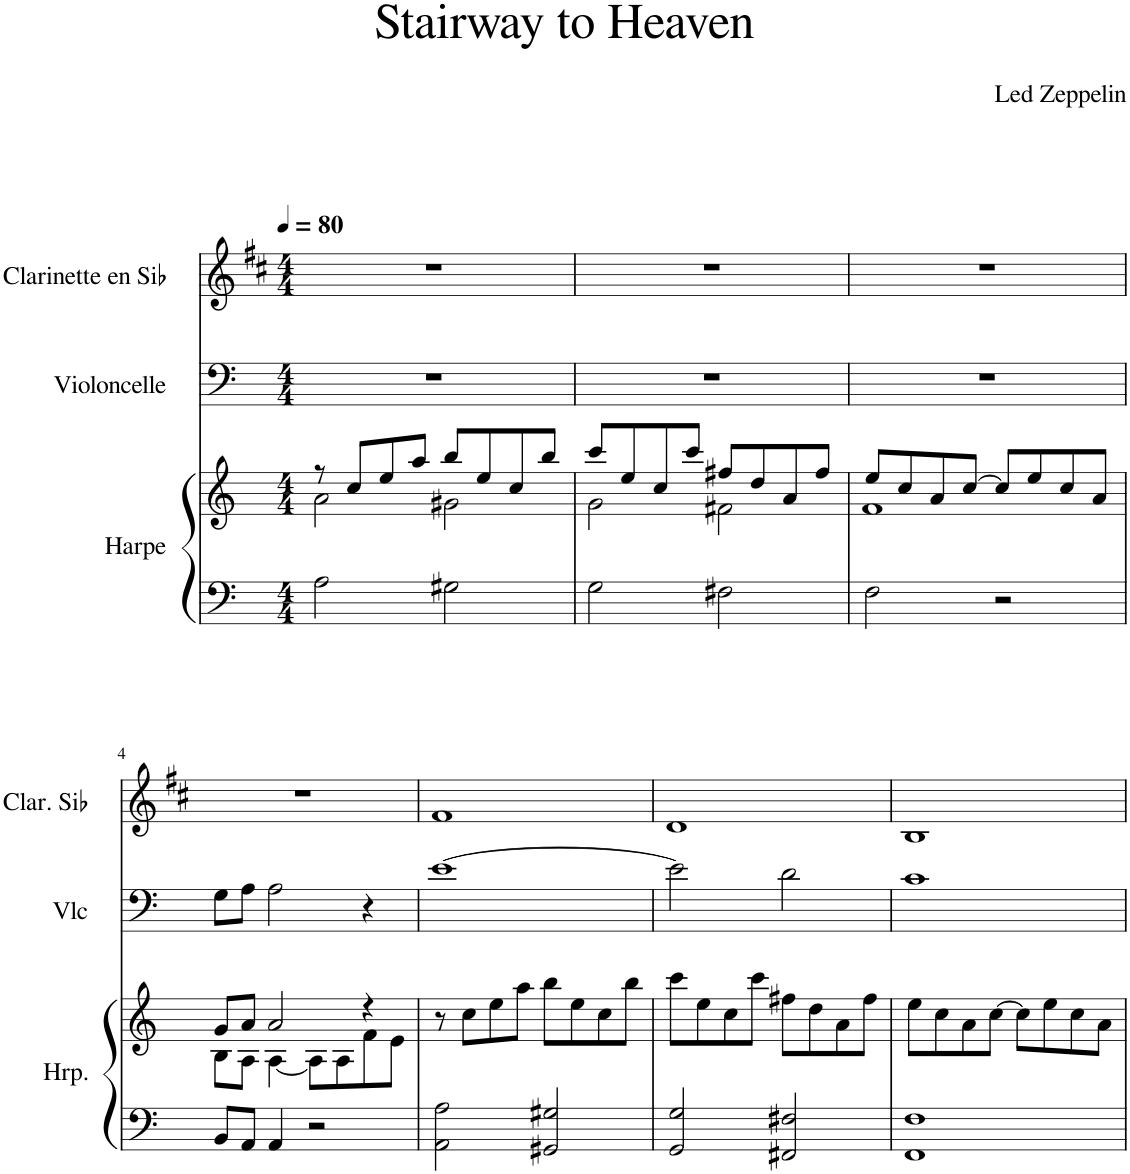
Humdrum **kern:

**kern	**kern	**kern	**kern
*part3	*part3	*part2	*part1
*staff4	*staff3	*staff2	*staff1
*I"Harpe	*	*I"Violoncelle	*I"Clarinette en Sib
*I'Hrp.	*	*I'Vlc	*I'Clar. Sib
*clefF4	*clefG2	*clefF4	*clefG2
*	*	*	*Trd1c2
*k[]	*k[]	*k[]	*k[f#c#]
*M4/4	*M4/4	*M4/4	*M4/4
*MM80	*MM80	*MM80	*MM80
=1	=1	=1	=1
*	*^	*	*
2A\	8r	2a\	1r	1r
.	8cc/L	.	.	.
.	8ee/	.	.	.
.	8aa/J	.	.	.
2G#X\	8bb/L	2g#X\	.	.
.	8ee/	.	.	.
.	8cc/	.	.	.
.	8bb/J	.	.	.
=2	=2	=2	=2	=2
2G\	8ccc/L	2g\	1r	1r
.	8ee/	.	.	.
.	8cc/	.	.	.
.	8ccc/J	.	.	.
2F#X\	8ff#X/L	2f#X\	.	.
.	8dd/	.	.	.
.	8a/	.	.	.
.	8ff#/J	.	.	.
=3	=3	=3	=3	=3
2F\	8ee/L	1f	1r	1r
.	8cc/	.	.	.
.	8a/	.	.	.
.	[8cc/J	.	.	.
2r	8cc/L]	.	.	.
.	8ee/	.	.	.
.	8cc/	.	.	.
.	8a/J	.	.	.
!!LO:LB:g=z
=4	=4	=4	=4	=4
8BB/L	8g/L	8B\L	8G\L	1r
8AA/J	8a/J	8A\J	8A\J	.
4AA/	2a/	[4A\	2A\	.
2r	.	8A\L]	.	.
.	.	8A\	.	.
.	4r	8f\	4r	.
.	.	8e\J	.	.
*	*v	*v	*	*
=5	=5	=5	=5
2AA\ 2A\	8r	[1e	1f#
.	8cc\L	.	.
.	8ee\	.	.
.	8aa\J	.	.
2GG#X/ 2G#X/	8bb\L	.	.
.	8ee\	.	.
.	8cc\	.	.
.	8bb\J	.	.
=6	=6	=6	=6
2GG/ 2G/	8ccc\L	2e\]	1d
.	8ee\	.	.
.	8cc\	.	.
.	8ccc\J	.	.
2FF#X/ 2F#X/	8ff#X\L	2d\	.
.	8dd\	.	.
.	8a\	.	.
.	8ff#\J	.	.
=7	=7	=7	=7
1FF 1F	8ee\L	1c	1B
.	8cc\	.	.
.	8a\	.	.
.	[8cc\J	.	.
.	8cc\L]	.	.
.	8ee\	.	.
.	8cc\	.	.
.	8a\J	.	.
=	=	=	=
*-	*-	*-	*-
